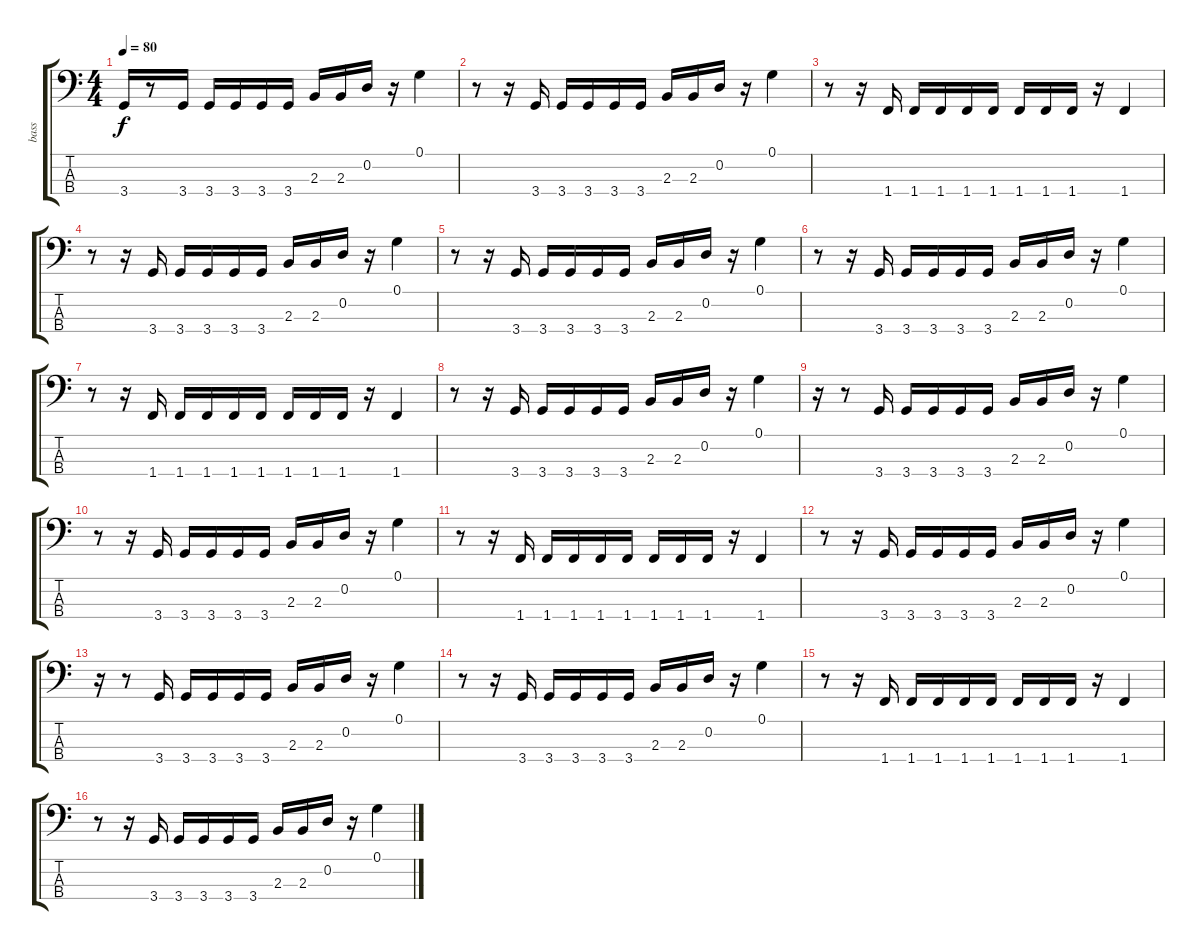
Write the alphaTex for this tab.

\track ("bass" "bass") {instrument electricbassfinger}
\staff {score tabs}
\tuning (G2 D2 A1 E1) {hide}
\ts (4 4)
\tempo 80
\clef f4
\ks c
3.4.16{dy f instrument electricbassfinger} r.8 3.4.16 3.4.16 3.4.16 3.4.16 3.4.16 2.3.16 2.3.16 0.2.16 r.16 0.1.4 |
r.8 r.16 3.4.16 3.4.16 3.4.16 3.4.16 3.4.16 2.3.16 2.3.16 0.2.16 r.16 0.1.4 |
r.8 r.16 1.4.16 1.4.16 1.4.16 1.4.16 1.4.16 1.4.16 1.4.16 1.4.16 r.16 1.4.4 |
r.8 r.16 3.4.16 3.4.16 3.4.16 3.4.16 3.4.16 2.3.16 2.3.16 0.2.16 r.16 0.1.4 |
r.8 r.16 3.4.16 3.4.16 3.4.16 3.4.16 3.4.16 2.3.16 2.3.16 0.2.16 r.16 0.1.4 |
r.8 r.16 3.4.16 3.4.16 3.4.16 3.4.16 3.4.16 2.3.16 2.3.16 0.2.16 r.16 0.1.4 |
r.8 r.16 1.4.16 1.4.16 1.4.16 1.4.16 1.4.16 1.4.16 1.4.16 1.4.16 r.16 1.4.4 |
r.8 r.16 3.4.16 3.4.16 3.4.16 3.4.16 3.4.16 2.3.16 2.3.16 0.2.16 r.16 0.1.4 |
r.16 r.8 3.4.16 3.4.16 3.4.16 3.4.16 3.4.16 2.3.16 2.3.16 0.2.16 r.16 0.1.4 |
r.8 r.16 3.4.16 3.4.16 3.4.16 3.4.16 3.4.16 2.3.16 2.3.16 0.2.16 r.16 0.1.4 |
r.8 r.16 1.4.16 1.4.16 1.4.16 1.4.16 1.4.16 1.4.16 1.4.16 1.4.16 r.16 1.4.4 |
r.8 r.16 3.4.16 3.4.16 3.4.16 3.4.16 3.4.16 2.3.16 2.3.16 0.2.16 r.16 0.1.4 |
r.16 r.8 3.4.16 3.4.16 3.4.16 3.4.16 3.4.16 2.3.16 2.3.16 0.2.16 r.16 0.1.4 |
r.8 r.16 3.4.16 3.4.16 3.4.16 3.4.16 3.4.16 2.3.16 2.3.16 0.2.16 r.16 0.1.4 |
r.8 r.16 1.4.16 1.4.16 1.4.16 1.4.16 1.4.16 1.4.16 1.4.16 1.4.16 r.16 1.4.4 |
r.8 r.16 3.4.16 3.4.16 3.4.16 3.4.16 3.4.16 2.3.16 2.3.16 0.2.16 r.16 0.1.4
